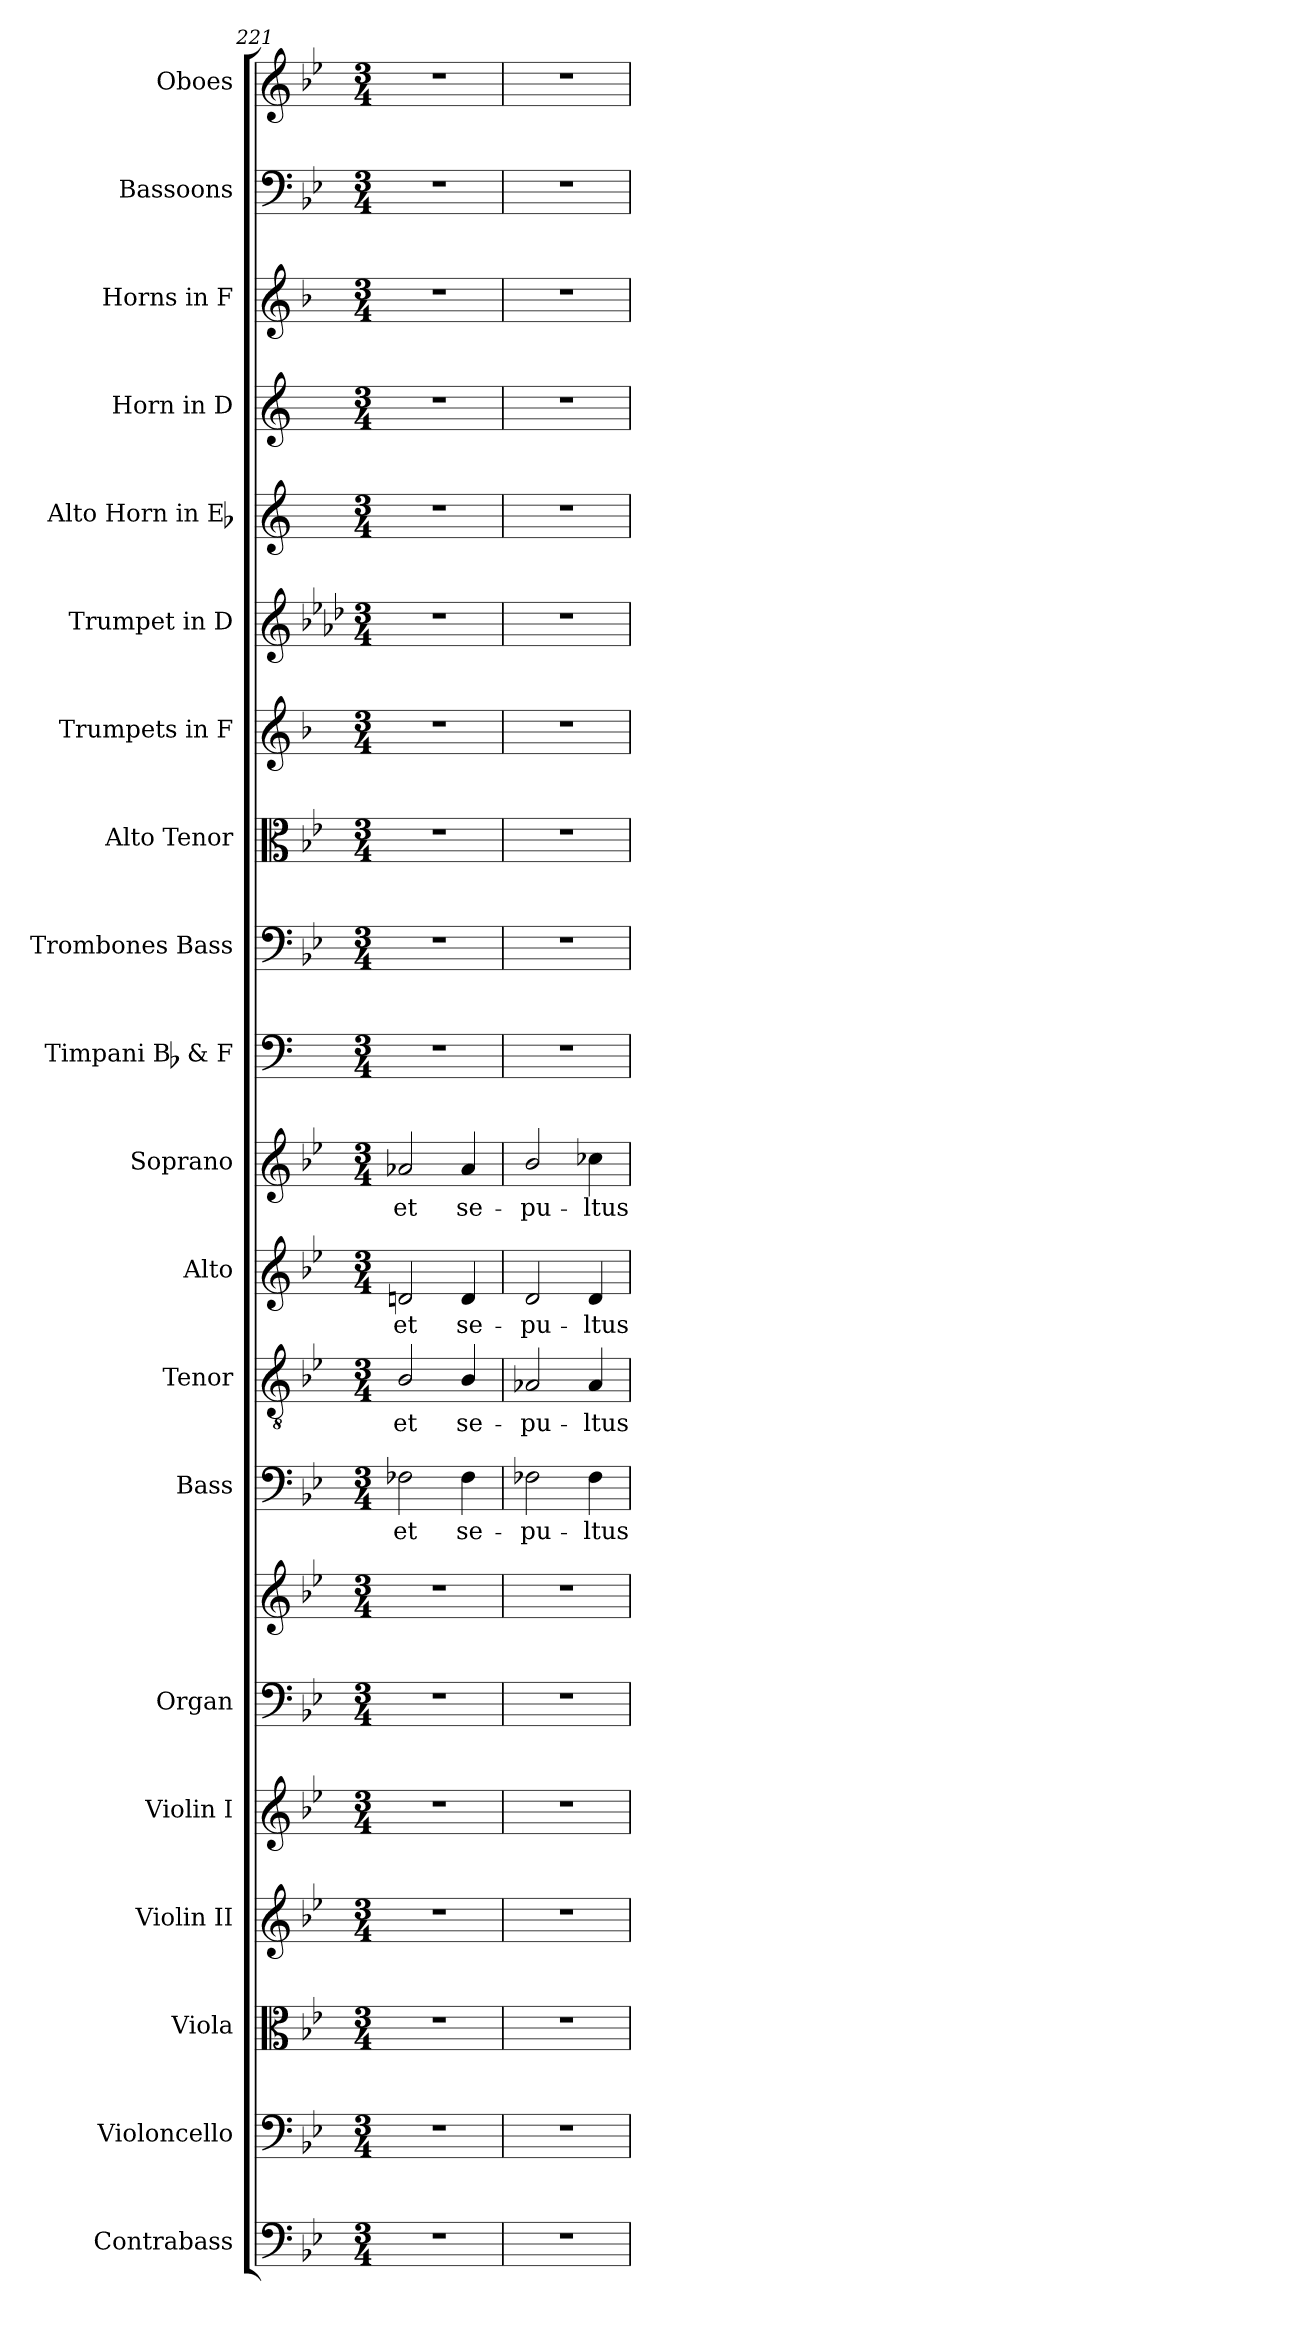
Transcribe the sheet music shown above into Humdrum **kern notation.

**kern	**kern	**kern	**kern	**kern	**kern	**kern	**kern	**text	**kern	**text	**kern	**text	**kern	**text	**kern	**kern	**kern	**kern	**kern	**kern	**kern	**kern	**kern	**kern
*part20	*part19	*part18	*part17	*part16	*part15	*part15	*part14	*part14	*part13	*part13	*part12	*part12	*part11	*part11	*part10	*part9	*part8	*part7	*part6	*part5	*part4	*part3	*part2	*part1
*staff21	*staff20	*staff19	*staff18	*staff17	*staff16	*staff15	*staff14	*staff14	*staff13	*staff13	*staff12	*staff12	*staff11	*staff11	*staff10	*staff9	*staff8	*staff7	*staff6	*staff5	*staff4	*staff3	*staff2	*staff1
*I"Contrabass	*I"Violoncello	*I"Viola	*I"Violin II	*I"Violin I	*I"Organ	*	*I"Bass	*	*I"Tenor	*	*I"Alto	*	*I"Soprano	*	*I"Timpani Bb & F	*I"Trombones  Bass	*I"Alto Tenor	*I"Trumpets in F	*I"Trumpet in D	*I"Alto Horn in Eb	*I"Horn in D	*I"Horns in F	*I"Bassoons	*I"Oboes
*I'Cb.	*I'Vc.	*I'Vla.	*I'Vln. II	*I'Vln. I	*I'Org.	*	*I'B.	*	*I'T.	*	*I'A.	*	*I'S.	*	*I'Timp.	*	*	*	*	*	*	*I'Hn.	*I'Bsn.	*I'Ob.
*clefF4	*clefF4	*clefC3	*clefG2	*clefG2	*clefF4	*clefG2	*clefF4	*	*clefGv2	*	*clefG2	*	*clefG2	*	*clefF4	*clefF4	*clefC3	*clefG2	*clefG2	*clefG2	*clefG2	*clefG2	*clefF4	*clefG2
*ITrd7c12	*	*	*	*	*	*	*	*	*ITrd7c12	*	*	*	*	*	*	*	*	*ITrd4c7	*ITrd-1c-2	*ITrd5c8	*ITrd6c10	*ITrd4c7	*	*
*k[b-e-]	*k[b-e-]	*k[b-e-]	*k[b-e-]	*k[b-e-]	*k[b-e-]	*k[b-e-]	*k[b-e-]	*	*k[b-e-]	*	*k[b-e-]	*	*k[b-e-]	*	*k[]	*k[b-e-]	*k[b-e-]	*k[b-e-]	*k[b-e-]	*k[f#c#g#d#]	*k[f#c#]	*k[b-e-]	*k[b-e-]	*k[b-e-]
*B-:	*B-:	*B-:	*B-:	*B-:	*B-:	*B-:	*B-:	*	*B-:	*	*B-:	*	*B-:	*	*C:	*B-:	*B-:	*B-:	*B-:	*E:	*D:	*B-:	*B-:	*B-:
*M3/4	*M3/4	*M3/4	*M3/4	*M3/4	*M3/4	*M3/4	*M3/4	*	*M3/4	*	*M3/4	*	*M3/4	*	*M3/4	*M3/4	*M3/4	*M3/4	*M3/4	*M3/4	*M3/4	*M3/4	*M3/4	*M3/4
=221	=221	=221	=221	=221	=221	=221	=221	=221	=221	=221	=221	=221	=221	=221	=221	=221	=221	=221	=221	=221	=221	=221	=221	=221
!LO:N:vis=1	!LO:N:vis=1	!LO:N:vis=1	!LO:N:vis=1	!LO:N:vis=1	!LO:N:vis=1	!LO:N:vis=1	!	!	!	!	!	!	!	!	!	!	!	!	!	!	!	!	!	!
!	!	!	!	!	!	!	!	!LO:LY:b:color=#000000	!	!	!	!	!	!	!	!	!	!	!	!	!	!	!	!
!	!	!	!	!	!	!	!	!	!	!LO:LY:b:color=#000000	!	!	!	!	!	!	!	!	!	!	!	!	!	!
!	!	!	!	!	!	!	!	!	!	!	!	!LO:LY:b:color=#000000	!	!	!	!	!	!	!	!	!	!	!	!
!	!	!	!	!	!	!	!	!	!	!	!	!	!	!LO:LY:b:color=#000000	!LO:N:vis=1	!LO:N:vis=1	!LO:N:vis=1	!LO:N:vis=1	!LO:N:vis=1	!LO:N:vis=1	!LO:N:vis=1	!LO:N:vis=1	!LO:N:vis=1	!LO:N:vis=1
2.r	2.r	2.r	2.r	2.r	2.r	2.r	2F-Xi\	et	2BB-i/	et	2dni/	et	2a-Xi/	et	2.r	2.r	2.r	2.r	2.r	2.r	2.r	2.r	2.r	2.r
!	!	!	!	!	!	!	!	!LO:LY:b:color=#000000	!	!	!	!	!	!	!	!	!	!	!	!	!	!	!	!
!	!	!	!	!	!	!	!	!	!	!LO:LY:b:color=#000000	!	!	!	!	!	!	!	!	!	!	!	!	!	!
!	!	!	!	!	!	!	!	!	!	!	!	!LO:LY:b:color=#000000	!	!	!	!	!	!	!	!	!	!	!	!
!	!	!	!	!	!	!	!	!	!	!	!	!	!	!LO:LY:b:color=#000000	!	!	!	!	!	!	!	!	!	!
.	.	.	.	.	.	.	4F-i\	se-	4BB-i/	se-	4di/	se-	4a-i/	se-	.	.	.	.	.	.	.	.	.	.
=222	=222	=222	=222	=222	=222	=222	=222	=222	=222	=222	=222	=222	=222	=222	=222	=222	=222	=222	=222	=222	=222	=222	=222	=222
!LO:N:vis=1	!LO:N:vis=1	!LO:N:vis=1	!LO:N:vis=1	!LO:N:vis=1	!LO:N:vis=1	!LO:N:vis=1	!	!	!	!	!	!	!	!	!	!	!	!	!	!	!	!	!	!
!	!	!	!	!	!	!	!	!LO:LY:b:color=#000000	!	!	!	!	!	!	!	!	!	!	!	!	!	!	!	!
!	!	!	!	!	!	!	!	!	!	!LO:LY:b:color=#000000	!	!	!	!	!	!	!	!	!	!	!	!	!	!
!	!	!	!	!	!	!	!	!	!	!	!	!LO:LY:b:color=#000000	!	!	!	!	!	!	!	!	!	!	!	!
!	!	!	!	!	!	!	!	!	!	!	!	!	!	!LO:LY:b:color=#000000	!LO:N:vis=1	!LO:N:vis=1	!LO:N:vis=1	!LO:N:vis=1	!LO:N:vis=1	!LO:N:vis=1	!LO:N:vis=1	!LO:N:vis=1	!LO:N:vis=1	!LO:N:vis=1
2.r	2.r	2.r	2.r	2.r	2.r	2.r	2F-Xi\	-pu-	2AA-Xi/	-pu-	2di/	-pu-	2b-i/	-pu-	2.r	2.r	2.r	2.r	2.r	2.r	2.r	2.r	2.r	2.r
!	!	!	!	!	!	!	!	!LO:LY:b:color=#000000	!	!	!	!	!	!	!	!	!	!	!	!	!	!	!	!
!	!	!	!	!	!	!	!	!	!	!LO:LY:b:color=#000000	!	!	!	!	!	!	!	!	!	!	!	!	!	!
!	!	!	!	!	!	!	!	!	!	!	!	!LO:LY:b:color=#000000	!	!	!	!	!	!	!	!	!	!	!	!
!	!	!	!	!	!	!	!	!	!	!	!	!	!	!LO:LY:b:color=#000000	!	!	!	!	!	!	!	!	!	!
.	.	.	.	.	.	.	4F-i\	-ltus	4AA-i/	-ltus	4di/	-ltus	4cc-Xi\	-ltus	.	.	.	.	.	.	.	.	.	.
=	=	=	=	=	=	=	=	=	=	=	=	=	=	=	=	=	=	=	=	=	=	=	=	=
*-	*-	*-	*-	*-	*-	*-	*-	*-	*-	*-	*-	*-	*-	*-	*-	*-	*-	*-	*-	*-	*-	*-	*-	*-
